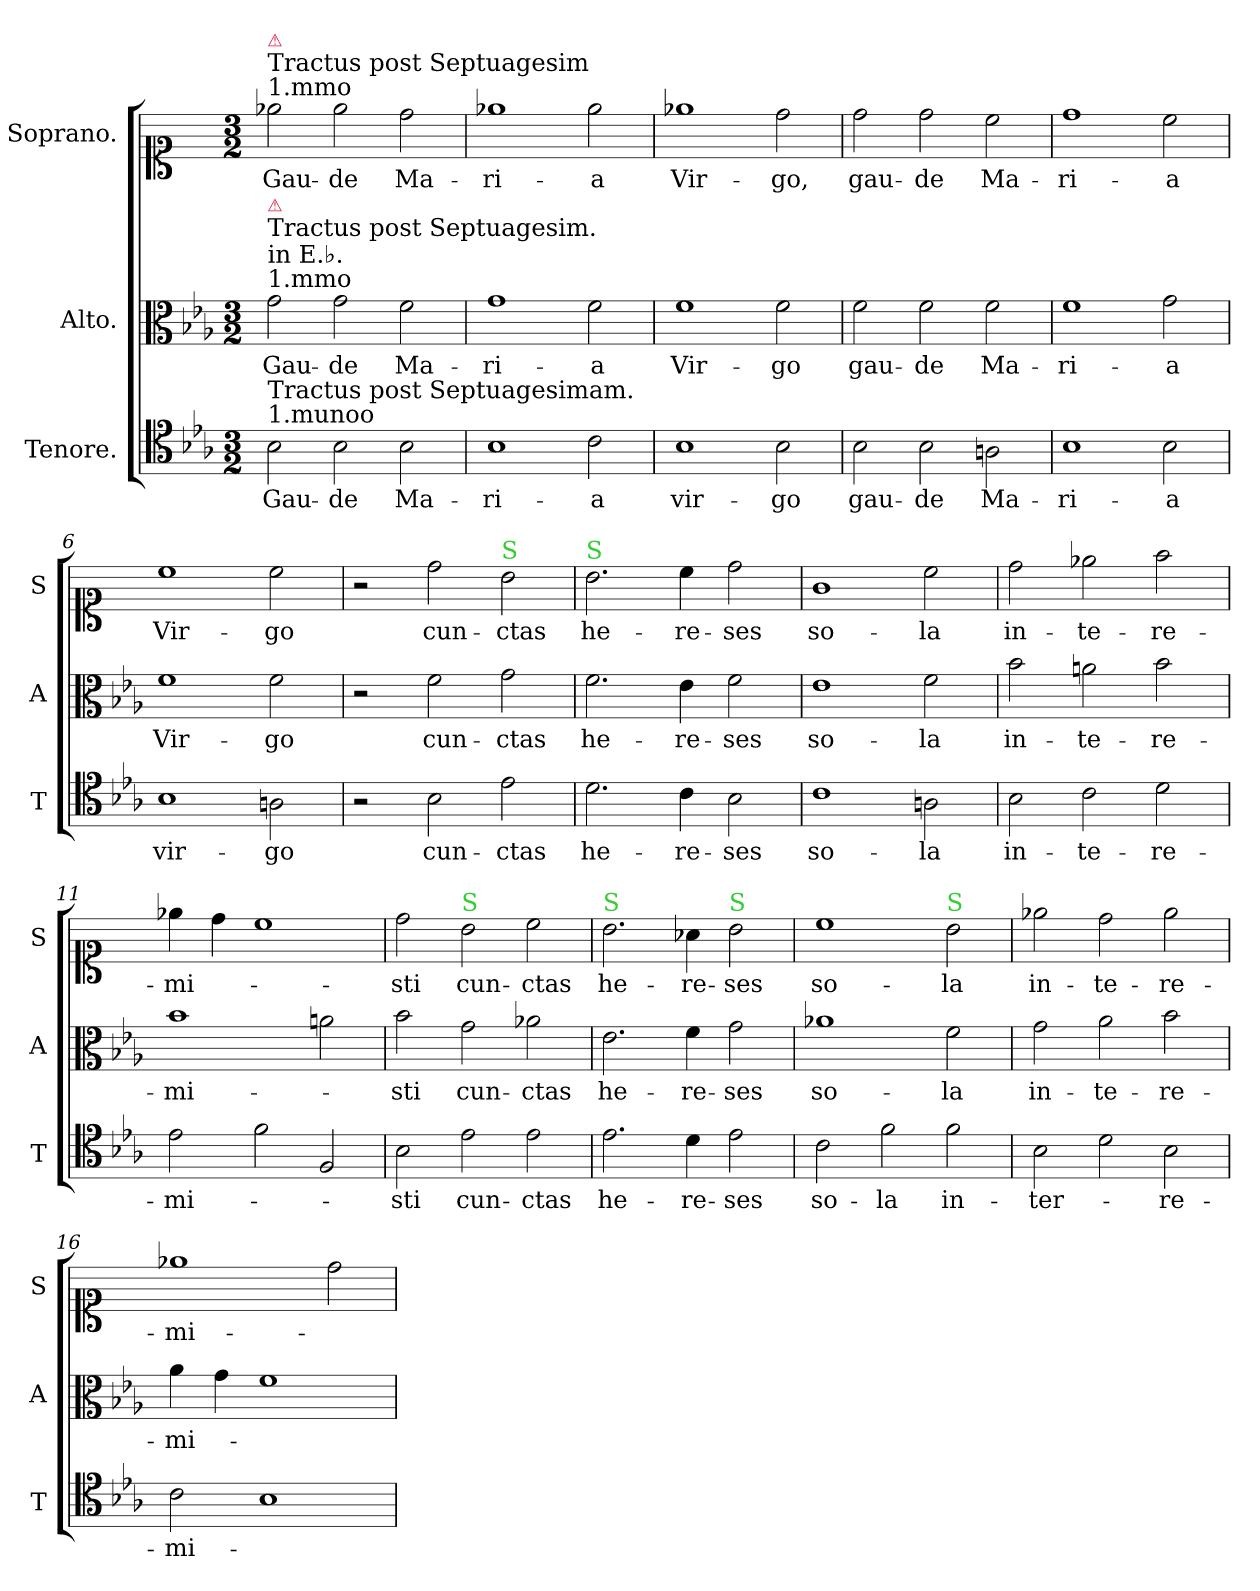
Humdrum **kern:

**kern	**text	**kern	**text	**kern	**text
*part3	*part3	*part2	*part2	*part1	*part1
*staff3	*staff3	*staff2	*staff2	*staff1	*staff1
*I"Tenore.	*	*I"Alto.	*	*I"Soprano.	*
*I'T	*	*I'A	*	*I'S	*
*clefC4	*	*clefC3	*	*clefC1	*
*k[b-e-a-]	*	*k[b-e-a-]	*	*	*
*M3/2	*	*M3/2	*	*M3/2	*
=1	=1	=1	=1	=1	=1
!	!	!	!	!LO:TX:a:t=1.mmo	!
!	!	!	!	!LO:TX:a:t=Tractus post Septuagesim	!
!	!	!	!	!LO:TX:a:color=crimson:t=⚠	!
!	!	!LO:TX:a:t=1.mmo	!	!	!
!	!	!LO:TX:a:t=in E.♭.	!	!	!
!	!	!LO:TX:a:t=Tractus post Septuagesim.	!	!	!
!	!	!LO:TX:a:color=crimson:t=⚠	!	!	!
!LO:TX:a:t=1.munoo	!	!	!	!	!
!LO:TX:a:t=Tractus post Septuagesimam.	!	!	!	!	!
2B-\	Gau-	2g\	Gau-	2ee-\	Gau-
2B-\	-de	2g\	-de	2ee-\	-de
2B-\	Ma-	2f\	Ma-	2dd\	Ma-
=2	=2	=2	=2	=2	=2
1B-	-ri-	1g	-ri-	1ee-	-ri-
2c\	-a	2f\	-a	2ee-\	-a
=3	=3	=3	=3	=3	=3
1B-	vir-	1f	Vir-	1ee-	Vir-
2B-\	-go	2f\	-go	2dd\	-go,
=4	=4	=4	=4	=4	=4
2B-\	gau-	2f\	gau-	2dd\	gau-
2B-\	-de	2f\	-de	2dd\	-de
2An\	Ma-	2f\	Ma-	2cc\	Ma-
=5	=5	=5	=5	=5	=5
1B-	-ri-	1f	-ri-	1dd	-ri-
2B-\	-a	2g\	-a	2cc\	-a
=6	=6	=6	=6	=6	=6
1B-	vir-	1f	Vir-	1cc	Vir-
2An\	-go	2f\	-go	2cc\	-go
=7	=7	=7	=7	=7	=7
2r	.	2r	.	2r	.
2B-\	cun-	2f\	cun-	2dd\	cun-
!	!	!	!	!LO:TX:a:color=limegreen:t=S	!
2e-\	-ctas	2g\	-ctas	2b\	-ctas
=8	=8	=8	=8	=8	=8
!	!	!	!	!LO:TX:a:color=limegreen:t=S	!
2.d\	he-	2.f\	he-	2.b\	he-
4c\	-re-	4e-\	-re-	4cc\	-re-
2B-\	-ses	2f\	-ses	2dd\	-ses
=9	=9	=9	=9	=9	=9
1c	so-	1e-	so-	1g	so-
2An\	-la	2f\	-la	2cc\	-la
=10	=10	=10	=10	=10	=10
2B-\	in-	2b-\	in-	2dd\	in-
2c\	-te-	2an\	-te-	2ee-\	-te-
2d\	-re-	2b-\	-re-	2ff\	-re-
=11	=11	=11	=11	=11	=11
2e-\	-mi-	1b-	-mi-	4ee-\	-mi-
.	.	.	.	4dd\	.
2f\	.	.	.	1cc	.
2F/	.	2an\	.	.	.
=12	=12	=12	=12	=12	=12
2B-\	-sti	2b-\	-sti	2dd\	-sti
!	!	!	!	!LO:TX:a:color=limegreen:t=S	!
2e-\	cun-	2g\	cun-	2b\	cun-
2e-\	-ctas	2a-X\	-ctas	2cc\	-ctas
=13	=13	=13	=13	=13	=13
!	!	!	!	!LO:TX:a:color=limegreen:t=S	!
2.e-\	he-	2.e-\	he-	2.b\	he-
4d\	-re-	4f\	-re-	4a-\	-re-
!	!	!	!	!LO:TX:a:color=limegreen:t=S	!
2e-\	-ses	2g\	-ses	2b\	-ses
=14	=14	=14	=14	=14	=14
2c\	so-	1a-X	so-	1cc	so-
2f\	-la	.	.	.	.
!	!	!	!	!LO:TX:a:color=limegreen:t=S	!
2f\	in-	2f\	-la	2b\	-la
=15	=15	=15	=15	=15	=15
2B-\	-ter-	2g\	in-	2ee-\	in-
2d\	.	2a-\	-te-	2dd\	-te-
2B-\	-re-	2b-\	-re-	2ee-\	-re-
=16	=16	=16	=16	=16	=16
2c\	-mi-	4a-\	-mi-	1ee-	-mi-
.	.	4g\	.	.	.
1B-	.	1f	.	.	.
.	.	.	.	2dd\	.
=	=	=	=	=	=
*-	*-	*-	*-	*-	*-
